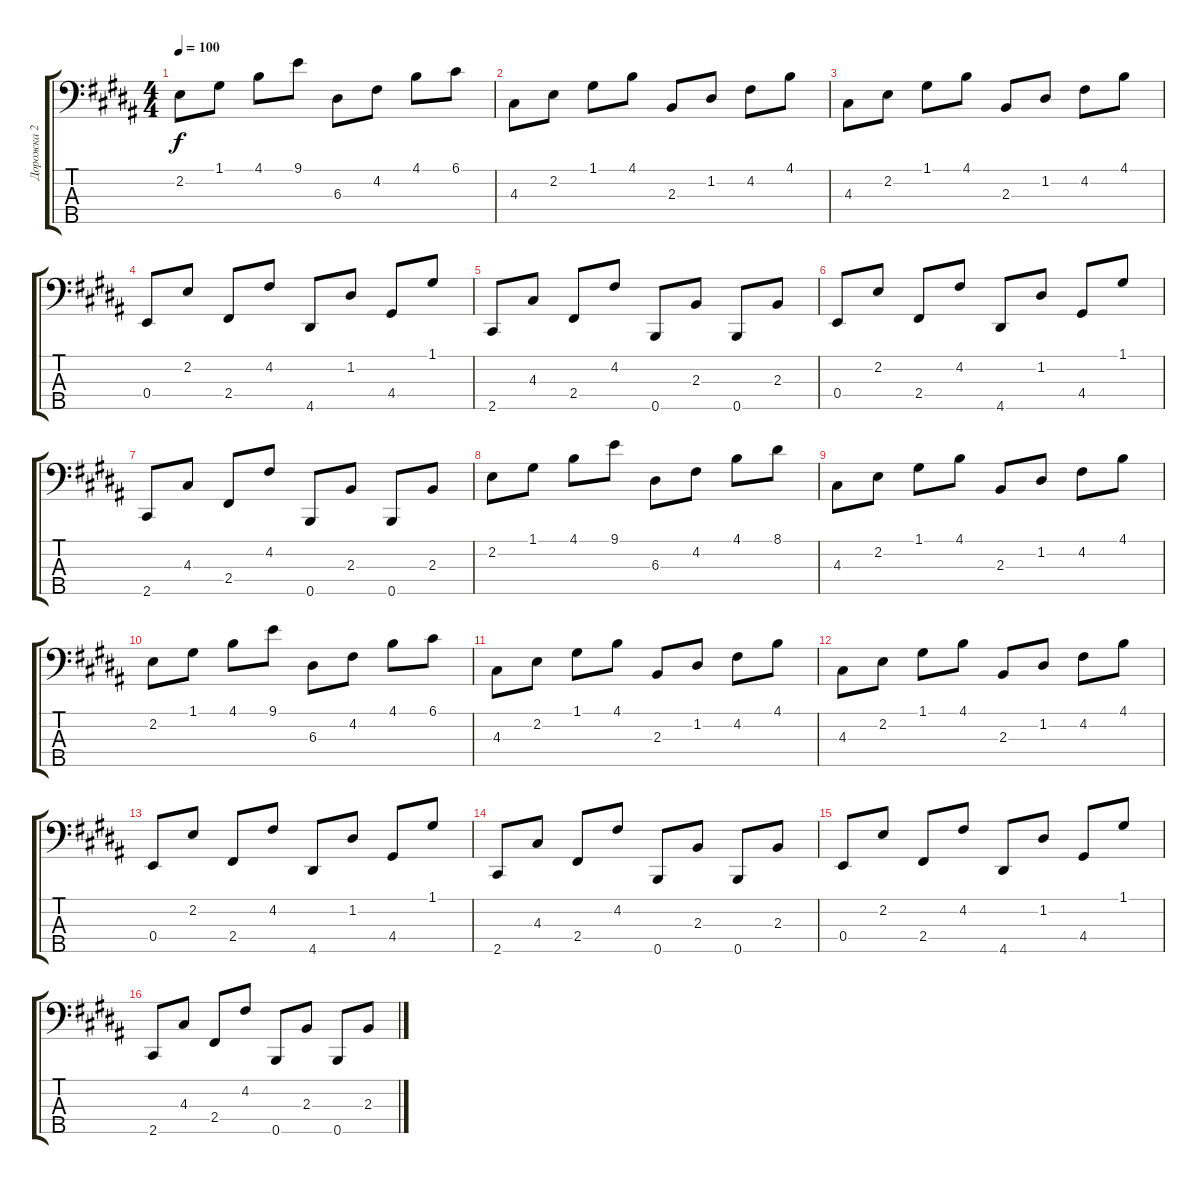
\track ("Дорожка 2" "Дорожка 2") {instrument electricbassfinger bank 48}
\staff {score tabs}
\tuning (G2 D2 A1 E1 B0) {hide}
\ts (4 4)
\tempo 100
\clef f4
\ks b
2.2.8{dy f} 1.1.8 4.1.8 9.1.8 6.3.8 4.2.8 4.1.8 6.1.8 |
4.3.8 2.2.8 1.1.8 4.1.8 2.3.8 1.2.8 4.2.8 4.1.8 |
4.3.8 2.2.8 1.1.8 4.1.8 2.3.8 1.2.8 4.2.8 4.1.8 |
0.4.8 2.2.8 2.4.8 4.2.8 4.5.8 1.2.8 4.4.8 1.1.8 |
2.5.8 4.3.8 2.4.8 4.2.8 0.5.8 2.3.8 0.5.8 2.3.8 |
0.4.8 2.2.8 2.4.8 4.2.8 4.5.8 1.2.8 4.4.8 1.1.8 |
2.5.8 4.3.8 2.4.8 4.2.8 0.5.8 2.3.8 0.5.8 2.3.8 |
2.2.8 1.1.8 4.1.8 9.1.8 6.3.8 4.2.8 4.1.8 8.1.8 |
4.3.8 2.2.8 1.1.8 4.1.8 2.3.8 1.2.8 4.2.8 4.1.8 |
2.2.8 1.1.8 4.1.8 9.1.8 6.3.8 4.2.8 4.1.8 6.1.8 |
4.3.8 2.2.8 1.1.8 4.1.8 2.3.8 1.2.8 4.2.8 4.1.8 |
4.3.8 2.2.8 1.1.8 4.1.8 2.3.8 1.2.8 4.2.8 4.1.8 |
0.4.8 2.2.8 2.4.8 4.2.8 4.5.8 1.2.8 4.4.8 1.1.8 |
2.5.8 4.3.8 2.4.8 4.2.8 0.5.8 2.3.8 0.5.8 2.3.8 |
0.4.8 2.2.8 2.4.8 4.2.8 4.5.8 1.2.8 4.4.8 1.1.8 |
2.5.8 4.3.8 2.4.8 4.2.8 0.5.8 2.3.8 0.5.8 2.3.8
